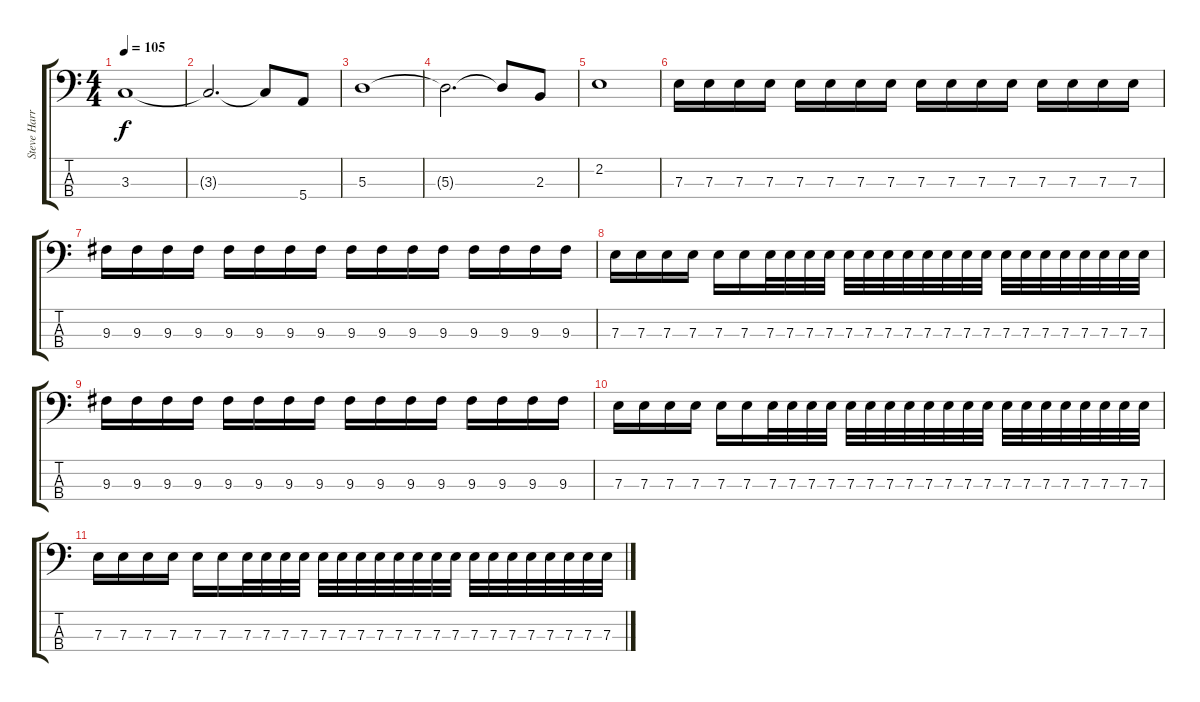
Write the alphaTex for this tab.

\track ("Steve Harris" "Steve Harr") {instrument electricbassfinger}
\staff {score tabs}
\tuning (G2 D2 A1 E1) {hide}
\ts (4 4)
\tempo 105
\clef f4
\ks c
3.3.1{dy f} |
3.3{t}.2{d} 3.3{t}.8 5.4.8 |
5.3.1 |
5.3{t}.2{d} 5.3{t}.8 2.3.8 |
2.2.1 |
7.3.16 7.3.16 7.3.16 7.3.16 7.3.16 7.3.16 7.3.16 7.3.16 7.3.16 7.3.16 7.3.16 7.3.16 7.3.16 7.3.16 7.3.16 7.3.16 |
9.3.16 9.3.16 9.3.16 9.3.16 9.3.16 9.3.16 9.3.16 9.3.16 9.3.16 9.3.16 9.3.16 9.3.16 9.3.16 9.3.16 9.3.16 9.3.16 |
7.3.16 7.3.16 7.3.16 7.3.16 7.3.16 7.3.16 7.3.32 7.3.32 7.3.32 7.3.32 7.3.32 7.3.32 7.3.32 7.3.32 7.3.32 7.3.32 7.3.32 7.3.32 7.3.32 7.3.32 7.3.32 7.3.32 7.3.32 7.3.32 7.3.32 7.3.32 |
9.3.16 9.3.16 9.3.16 9.3.16 9.3.16 9.3.16 9.3.16 9.3.16 9.3.16 9.3.16 9.3.16 9.3.16 9.3.16 9.3.16 9.3.16 9.3.16 |
7.3.16 7.3.16 7.3.16 7.3.16 7.3.16 7.3.16 7.3.32 7.3.32 7.3.32 7.3.32 7.3.32 7.3.32 7.3.32 7.3.32 7.3.32 7.3.32 7.3.32 7.3.32 7.3.32 7.3.32 7.3.32 7.3.32 7.3.32 7.3.32 7.3.32 7.3.32 |
7.3.16 7.3.16 7.3.16 7.3.16 7.3.16 7.3.16 7.3.32 7.3.32 7.3.32 7.3.32 7.3.32 7.3.32 7.3.32 7.3.32 7.3.32 7.3.32 7.3.32 7.3.32 7.3.32 7.3.32 7.3.32 7.3.32 7.3.32 7.3.32 7.3.32 7.3.32
